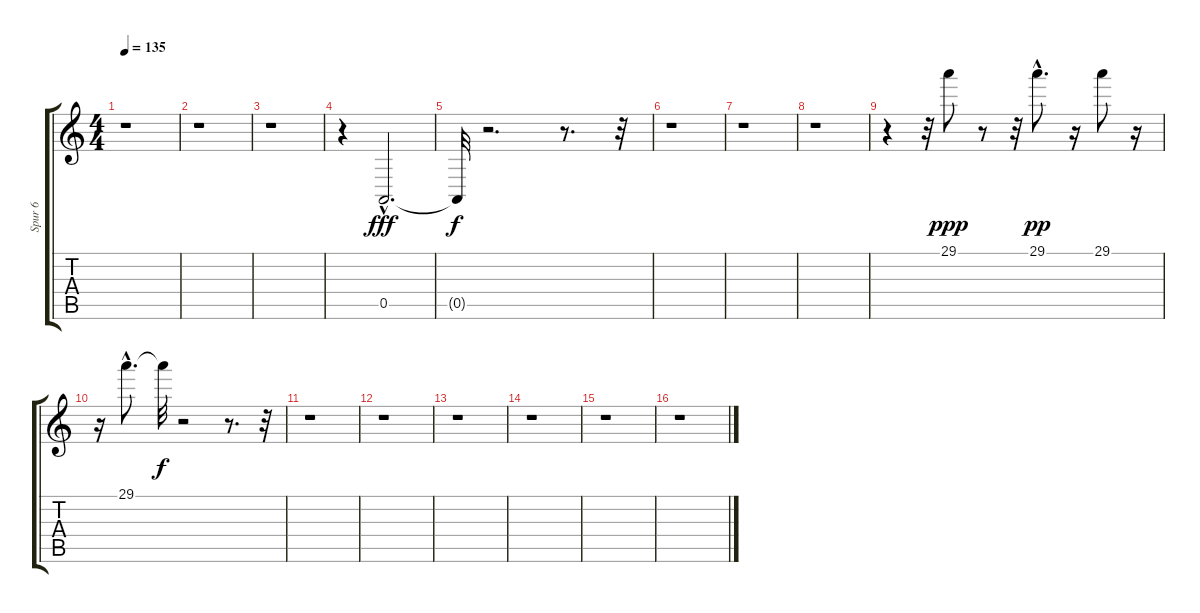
\track ("Spur 6" "Spur 6") {instrument pad3polysynth}
\staff {score tabs}
\tuning (E4 B3 G3 D3 A2 E2) {hide}
\ts (4 4)
\tempo 135
\clef g2
\ks c
r.1{dy f} |
r.1 |
r.1 |
r.4 0.5{hac}.2{d dy fff} |
0.5{t}.32{dy f} r.2{d} r.8{d} r.32 |
r.1 |
r.1 |
r.1 |
r.4 r.32 29.1.8{dy ppp} r.8 r.32 29.1{hac}.8{d dy pp} r.16 29.1.8 r.16 |
r.16 29.1{hac}.8{d} 29.1{t}.32{dy f} r.2 r.8{d} r.32 |
r.1 |
r.1 |
r.1 |
r.1 |
r.1 |
r.1
